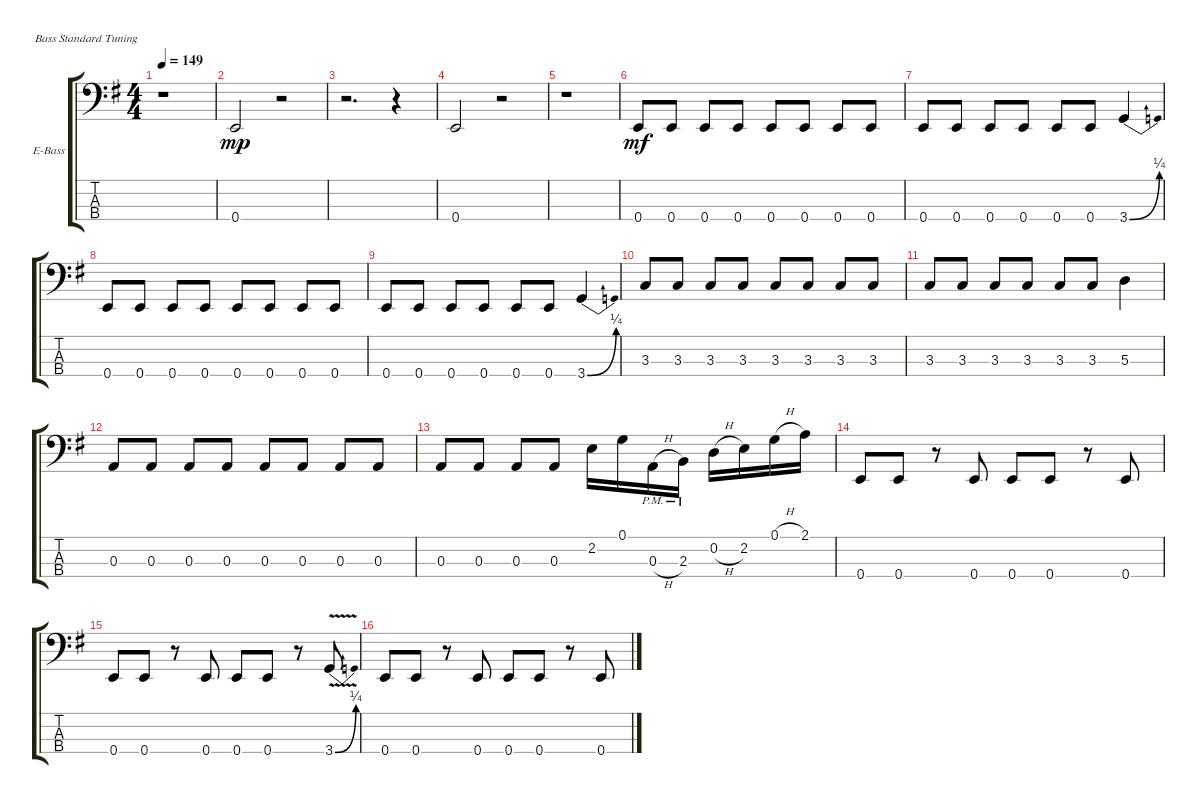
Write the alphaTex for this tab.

\defaultSystemsLayout 4
\bracketExtendMode groupsimilarinstruments
\firstSystemTrackNameOrientation horizontal
\otherSystemsTrackNameOrientation horizontal
\track ("Electric Bass" "E-Bass") {instrument electricbassfinger}
\staff {score tabs}
\tuning (G2 D2 A1 E1)
\ts (4 4)
\tempo 149
\clef f4
\ks eminor
r.1{dy mp instrument electricbassfinger} |
0.4.2 r.2 |
r.2{d} r.4 |
0.4.2 r.2 |
r.1 |
0.4.8{dy mf} 0.4.8 0.4.8 0.4.8 0.4.8 0.4.8 0.4.8 0.4.8 |
0.4.8 0.4.8 0.4.8 0.4.8 0.4.8 0.4.8 3.4{be (bend 0 0 15 1)}.4 |
0.4.8 0.4.8 0.4.8 0.4.8 0.4.8 0.4.8 0.4.8 0.4.8 |
0.4.8 0.4.8 0.4.8 0.4.8 0.4.8 0.4.8 3.4{be (bend 0 0 13.799999999999999 1)}.4 |
3.3.8 3.3.8 3.3.8 3.3.8 3.3.8 3.3.8 3.3.8 3.3.8 |
3.3.8 3.3.8 3.3.8 3.3.8 3.3.8 3.3.8 5.3.4 |
0.3.8 0.3.8 0.3.8 0.3.8 0.3.8 0.3.8 0.3.8 0.3.8 |
0.3.8 0.3.8 0.3.8 0.3.8 2.2.16 0.1.16 0.3{h pm}.16 2.3{pm}.16 0.2{h}.16 2.2.16 0.1{h}.16 2.1.16 |
0.4.8 0.4.8 r.8 0.4.8 0.4.8 0.4.8 r.8 0.4.8 |
0.4.8 0.4.8 r.8 0.4.8 0.4.8 0.4.8 r.8 3.4{be (bend 0 0 15 1) v}.8 |
0.4.8 0.4.8 r.8 0.4.8 0.4.8 0.4.8 r.8 0.4.8
